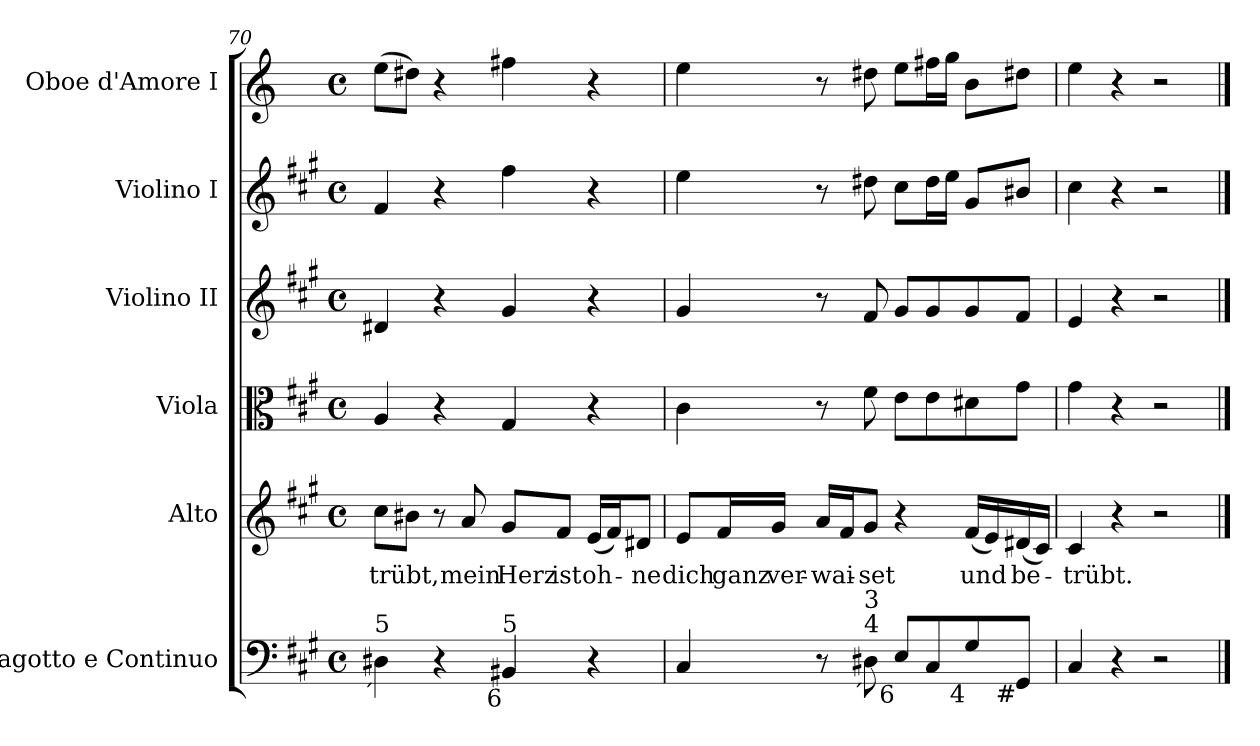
**kern	**kern	**text	**kern	**kern	**kern	**kern
*part6	*part5	*part5	*part4	*part3	*part2	*part1
*staff6	*staff5	*staff5	*staff4	*staff3	*staff2	*staff1
*I"Fagotto e Continuo	*I"Alto	*	*I"Viola	*I"Violino II	*I"Violino I	*I"Oboe d'Amore I
*clefF4	*clefG2	*	*clefC3	*clefG2	*clefG2	*clefG2
*	*	*	*	*	*	*ITrd2c3
*k[f#c#g#]	*k[f#c#g#]	*	*k[f#c#g#]	*k[f#c#g#]	*k[f#c#g#]	*k[f#c#g#]
*A:	*A:	*	*A:	*A:	*A:	*A:
*M4/4	*M4/4	*	*M4/4	*M4/4	*M4/4	*M4/4
*met(c)	*met(c)	*	*met(c)	*met(c)	*met(c)	*met(c)
=70	=70	=70	=70	=70	=70	=70
!LO:TX:b:rj:t=´	!	!	!	!	!	!
!LO:TX:t=5	!	!	!	!	!	!
!	!	!LO:LY:b:color=#000000	!	!	!	!
4D#Xi\	8cc#i\L	-trübt,	4Ai/	4d#Xi/	4f#i/	(8cc#i\L
.	8b#Xi\J	.	.	.	.	8b#Xi\J)
4r	8r	.	4r	4r	4r	4r
!	!	!LO:LY:b:color=#000000	!	!	!	!
.	8ai/	mein	.	.	.	.
!LO:TX:b:rj:t=6	!	!	!	!	!	!
!LO:TX:t=5	!	!	!	!	!	!
!	!	!LO:LY:b:color=#000000	!	!	!	!
4BB#Xi/	8g#i/L	Herz	4G#i/	4g#i/	4ff#i\	4dd#Xi\
!	!	!LO:LY:b:color=#000000	!	!	!	!
.	8f#i/J	ist	.	.	.	.
!	!	!LO:LY:b:color=#000000	!	!	!	!
4r	(16ei/LL	oh-	4r	4r	4r	4r
.	16f#i/J)	.	.	.	.	.
!	!	!LO:LY:b:color=#000000	!	!	!	!
.	8d#Xi/J	-ne	.	.	.	.
=71	=71	=71	=71	=71	=71	=71
!	!	!LO:LY:b:color=#000000	!	!	!	!
4C#i/	8ei/L	dich	4c#i\	4g#i/	4eei\	4cc#i\
!	!	!LO:LY:b:color=#000000	!	!	!	!
.	16f#i/L	ganz	.	.	.	.
!	!	!LO:LY:b:color=#000000	!	!	!	!
.	16g#i/JJ	ver-	.	.	.	.
!	!	!LO:LY:b:color=#000000	!	!	!	!
8r	16ai/LL	-wai-	8r	8r	8r	8r
.	16f#i/J	.	.	.	.	.
!LO:TX:b:rj:t=´	!	!	!	!	!	!
!LO:TX:t=4	!	!	!	!	!	!
!LO:TX:t=3	!	!	!	!	!	!
!	!	!LO:LY:b:color=#000000	!	!	!	!
8D#Xi\	8g#i/J	-set	8f#i\	8f#i/	8dd#Xi\	8b#Xi\
!LO:TX:b:rj:t=6	!	!	!	!	!	!
8Ei/L	4r	.	8ei\L	8g#i/L	8cc#i\L	8cc#i\L
8C#i/	.	.	8ei\	8g#i/	16dd#i\L	16dd#Xi\L
.	.	.	.	.	16eei\JJ	16eei\JJ
!LO:TX:b:rj:t=4	!	!	!	!	!	!
!	!	!LO:LY:b:color=#000000	!	!	!	!
8G#i/	(16f#i/LL	und	8d#Xi\	8g#i/	8g#i/L	8g#i\L
.	16ei/)	.	.	.	.	.
!LO:TX:b:rj:t=#	!	!	!	!	!	!
!	!	!LO:LY:b:color=#000000	!	!	!	!
8GG#i/J	(16d#Xi/	be-	8g#i\J	8f#i/J	8b#Xi/J	8b#Xi\J
.	16c#i/JJ)	.	.	.	.	.
=72	=72	=72	=72	=72	=72	=72
!	!	!LO:LY:b:color=#000000	!	!	!	!
4C#i/	4c#i/	-trübt.	4g#i\	4ei/	4cc#i\	4cc#i\
4r	4r	.	4r	4r	4r	4r
2r	2r	.	2r	2r	2r	2r
==	==	==	==	==	==	==
*-	*-	*-	*-	*-	*-	*-
